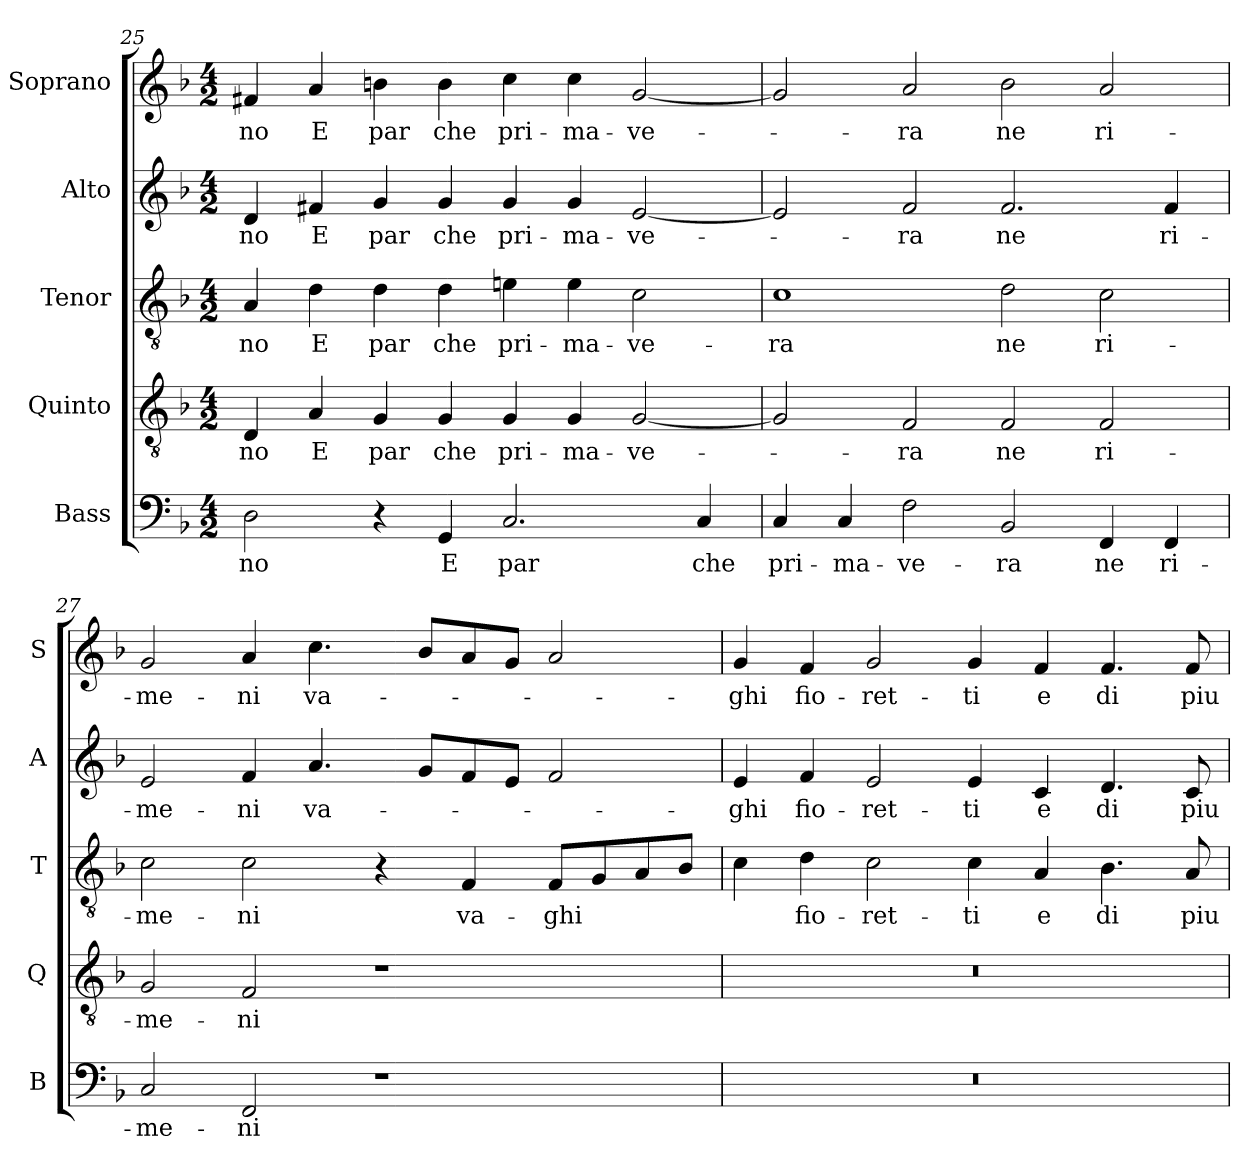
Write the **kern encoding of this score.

**kern	**text	**kern	**text	**kern	**text	**kern	**text	**kern	**text
*part5	*part5	*part4	*part4	*part3	*part3	*part2	*part2	*part1	*part1
*staff5	*staff5	*staff4	*staff4	*staff3	*staff3	*staff2	*staff2	*staff1	*staff1
*I"Bass	*	*I"Quinto	*	*I"Tenor	*	*I"Alto	*	*I"Soprano	*
*I'B	*	*I'Q	*	*I'T	*	*I'A	*	*I'S	*
*clefF4	*	*clefGv2	*	*clefGv2	*	*clefG2	*	*clefG2	*
*k[b-]	*	*k[b-]	*	*k[b-]	*	*k[b-]	*	*k[b-]	*
*F:	*	*F:	*	*F:	*	*F:	*	*F:	*
*M4/2	*	*M4/2	*	*M4/2	*	*M4/2	*	*M4/2	*
=25	=25	=25	=25	=25	=25	=25	=25	=25	=25
!	!LO:LY:b	!	!	!	!	!	!	!	!
!	!	!	!LO:LY:b	!	!	!	!	!	!
!	!	!	!	!	!LO:LY:b	!	!	!	!
!	!	!	!	!	!	!	!LO:LY:b	!	!
!	!	!	!	!	!	!	!	!	!LO:LY:b
2D\	-no	4D/	-no	4A/	-no	4d/	-no	4f#X/	-no
!	!	!	!LO:LY:b	!	!	!	!	!	!
!	!	!	!	!	!LO:LY:b	!	!	!	!
!	!	!	!	!	!	!	!LO:LY:b	!	!
!	!	!	!	!	!	!	!	!	!LO:LY:b
.	.	4A/	E	4d\	E	4f#X/	E	4a/	E
!	!	!	!LO:LY:b	!	!	!	!	!	!
!	!	!	!	!	!LO:LY:b	!	!	!	!
!	!	!	!	!	!	!	!LO:LY:b	!	!
!	!	!	!	!	!	!	!	!	!LO:LY:b
4r	.	4G/	par	4d\	par	4g/	par	4bn\	par
!	!LO:LY:b	!	!	!	!	!	!	!	!
!	!	!	!LO:LY:b	!	!	!	!	!	!
!	!	!	!	!	!LO:LY:b	!	!	!	!
!	!	!	!	!	!	!	!LO:LY:b	!	!
!	!	!	!	!	!	!	!	!	!LO:LY:b
4GG/	E	4G/	che	4d\	che	4g/	che	4b\	che
!	!LO:LY:b	!	!	!	!	!	!	!	!
!	!	!	!LO:LY:b	!	!	!	!	!	!
!	!	!	!	!	!LO:LY:b	!	!	!	!
!	!	!	!	!	!	!	!LO:LY:b	!	!
!	!	!	!	!	!	!	!	!	!LO:LY:b
2.C/	par	4G/	pri-	4eni\	pri-	4g/	pri-	4cc\	pri-
!	!	!	!LO:LY:b	!	!	!	!	!	!
!	!	!	!	!	!LO:LY:b	!	!	!	!
!	!	!	!	!	!	!	!LO:LY:b	!	!
!	!	!	!	!	!	!	!	!	!LO:LY:b
.	.	4G/	-ma-	4e\	-ma-	4g/	-ma-	4cc\	-ma-
!	!	!	!LO:LY:b	!	!	!	!	!	!
!	!	!	!	!	!LO:LY:b	!	!	!	!
!	!	!	!	!	!	!	!LO:LY:b	!	!
!	!	!	!	!	!	!	!	!	!LO:LY:b
.	.	[2G/	-ve-	2c\	-ve-	[2e/	-ve-	[2g/	-ve-
!	!LO:LY:b	!	!	!	!	!	!	!	!
4C/	che	.	.	.	.	.	.	.	.
!!LO:LB:g=z
=26	=26	=26	=26	=26	=26	=26	=26	=26	=26
!	!LO:LY:b	!	!	!	!	!	!	!	!
!	!	!	!	!	!LO:LY:b	!	!	!	!
4C/	pri-	2G/]	.	1c	-ra	2e/]	.	2g/]	.
!	!LO:LY:b	!	!	!	!	!	!	!	!
4C/	-ma-	.	.	.	.	.	.	.	.
!	!LO:LY:b	!	!	!	!	!	!	!	!
!	!	!	!LO:LY:b	!	!	!	!	!	!
!	!	!	!	!	!	!	!LO:LY:b	!	!
!	!	!	!	!	!	!	!	!	!LO:LY:b
2F\	-ve-	2F/	-ra	.	.	2f/	-ra	2a/	-ra
!	!LO:LY:b	!	!	!	!	!	!	!	!
!	!	!	!LO:LY:b	!	!	!	!	!	!
!	!	!	!	!	!LO:LY:b	!	!	!	!
!	!	!	!	!	!	!	!LO:LY:b	!	!
!	!	!	!	!	!	!	!	!	!LO:LY:b
2BB-/	-ra	2F/	ne	2d\	ne	2.f/	ne	2b-\	ne
!	!LO:LY:b	!	!	!	!	!	!	!	!
!	!	!	!LO:LY:b	!	!	!	!	!	!
!	!	!	!	!	!LO:LY:b	!	!	!	!
!	!	!	!	!	!	!	!	!	!LO:LY:b
4FF/	ne	2F/	ri-	2c\	ri-	.	.	2a/	ri-
!	!LO:LY:b	!	!	!	!	!	!	!	!
!	!	!	!	!	!	!	!LO:LY:b	!	!
4FF/	ri-	.	.	.	.	4f/	ri-	.	.
=27	=27	=27	=27	=27	=27	=27	=27	=27	=27
!	!LO:LY:b	!	!	!	!	!	!	!	!
!	!	!	!LO:LY:b	!	!	!	!	!	!
!	!	!	!	!	!LO:LY:b	!	!	!	!
!	!	!	!	!	!	!	!LO:LY:b	!	!
!	!	!	!	!	!	!	!	!	!LO:LY:b
2C/	-me-	2G/	-me-	2c\	-me-	2e/	-me-	2g/	-me-
!	!LO:LY:b	!	!	!	!	!	!	!	!
!	!	!	!LO:LY:b	!	!	!	!	!	!
!	!	!	!	!	!LO:LY:b	!	!	!	!
!	!	!	!	!	!	!	!LO:LY:b	!	!
!	!	!	!	!	!	!	!	!	!LO:LY:b
2FF/	-ni	2F/	-ni	2c\	-ni	4f/	-ni	4a/	-ni
!	!	!	!	!	!	!	!LO:LY:b	!	!
!	!	!	!	!	!	!	!	!	!LO:LY:b
.	.	.	.	.	.	4.a/	va-	4.cc\	va-
1r	.	1r	.	4r	.	.	.	.	.
.	.	.	.	.	.	8g/L	.	8b-/L	.
!	!	!	!	!	!LO:LY:b	!	!	!	!
.	.	.	.	4F/	va-	8f/	.	8a/	.
.	.	.	.	.	.	8e/J	.	8g/J	.
!	!	!	!	!	!LO:LY:b	!	!	!	!
.	.	.	.	8F/L	-ghi	2f/	.	2a/	.
.	.	.	.	8G/	.	.	.	.	.
.	.	.	.	8A/	.	.	.	.	.
.	.	.	.	8B-/J	.	.	.	.	.
=28	=28	=28	=28	=28	=28	=28	=28	=28	=28
!	!	!	!	!	!	!	!LO:LY:b	!	!
!	!	!	!	!	!	!	!	!	!LO:LY:b
0r	.	0r	.	4c\	.	4e/	-ghi	4g/	-ghi
!	!	!	!	!	!LO:LY:b	!	!	!	!
!	!	!	!	!	!	!	!LO:LY:b	!	!
!	!	!	!	!	!	!	!	!	!LO:LY:b
.	.	.	.	4d\	fio-	4f/	fio-	4f/	fio-
!	!	!	!	!	!LO:LY:b	!	!	!	!
!	!	!	!	!	!	!	!LO:LY:b	!	!
!	!	!	!	!	!	!	!	!	!LO:LY:b
.	.	.	.	2c\	-ret-	2e/	-ret-	2g/	-ret-
!	!	!	!	!	!LO:LY:b	!	!	!	!
!	!	!	!	!	!	!	!LO:LY:b	!	!
!	!	!	!	!	!	!	!	!	!LO:LY:b
.	.	.	.	4c\	-ti	4e/	-ti	4g/	-ti
!	!	!	!	!	!LO:LY:b	!	!	!	!
!	!	!	!	!	!	!	!LO:LY:b	!	!
!	!	!	!	!	!	!	!	!	!LO:LY:b
.	.	.	.	4A/	e	4c/	e	4f/	e
!	!	!	!	!	!LO:LY:b	!	!	!	!
!	!	!	!	!	!	!	!LO:LY:b	!	!
!	!	!	!	!	!	!	!	!	!LO:LY:b
.	.	.	.	4.B-\	di	4.d/	di	4.f/	di
!	!	!	!	!	!LO:LY:b	!	!	!	!
!	!	!	!	!	!	!	!LO:LY:b	!	!
!	!	!	!	!	!	!	!	!	!LO:LY:b
.	.	.	.	8A/	piu	8c/	piu	8f/	piu
=	=	=	=	=	=	=	=	=	=
*-	*-	*-	*-	*-	*-	*-	*-	*-	*-
